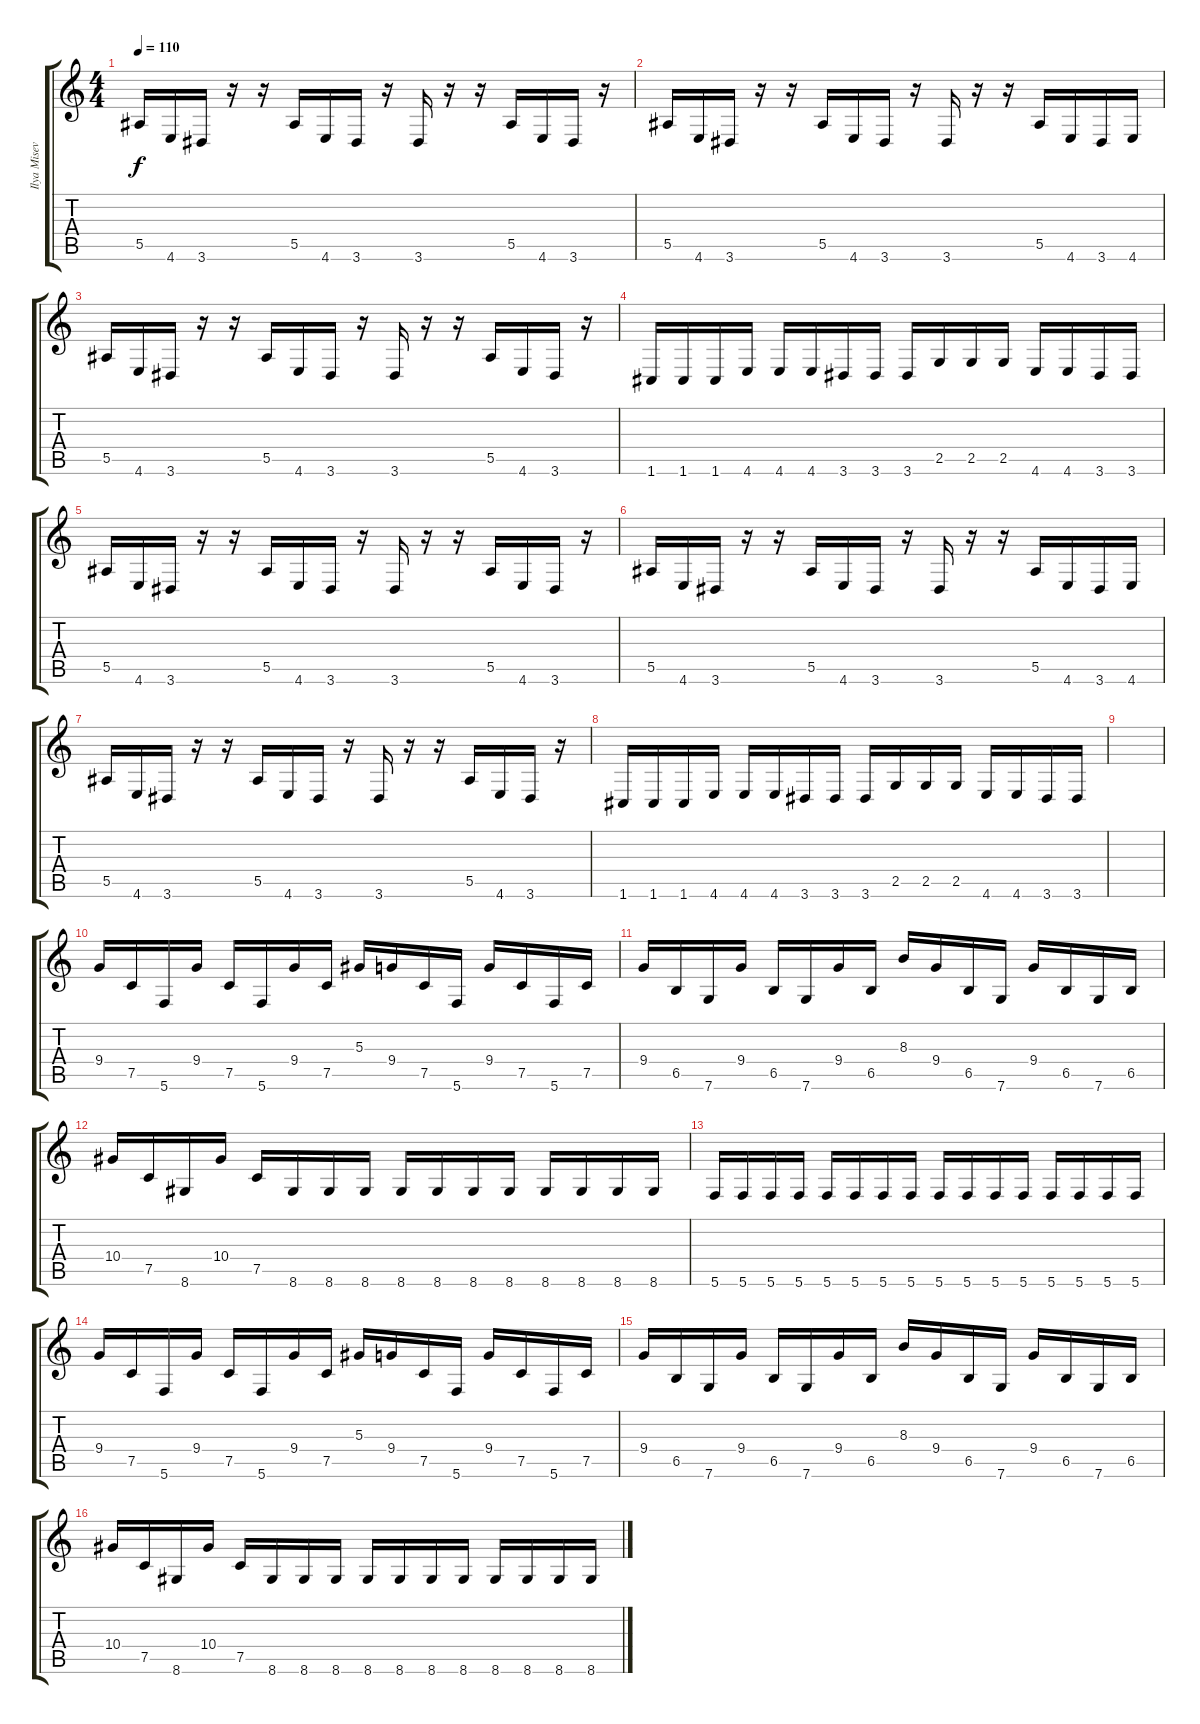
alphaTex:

\track ("Ilya Misevich" "Ilya Misev") {instrument electricbassfinger}
\staff {score tabs}
\tuning (C4 G3 Eb3 Bb2 F2 C2) {hide}
\ts (4 4)
\tempo 110
\clef g2
\ks c
5.5.16{dy f} 4.6.16 3.6.16 r.16 r.16 5.5.16 4.6.16 3.6.16 r.16 3.6.16 r.16 r.16 5.5.16 4.6.16 3.6.16 r.16 |
5.5.16 4.6.16 3.6.16 r.16 r.16 5.5.16 4.6.16 3.6.16 r.16 3.6.16 r.16 r.16 5.5.16 4.6.16 3.6.16 4.6.16 |
5.5.16 4.6.16 3.6.16 r.16 r.16 5.5.16 4.6.16 3.6.16 r.16 3.6.16 r.16 r.16 5.5.16 4.6.16 3.6.16 r.16 |
1.6.16 1.6.16 1.6.16 4.6.16 4.6.16 4.6.16 3.6.16 3.6.16 3.6.16 2.5.16 2.5.16 2.5.16 4.6.16 4.6.16 3.6.16 3.6.16 |
5.5.16 4.6.16 3.6.16 r.16 r.16 5.5.16 4.6.16 3.6.16 r.16 3.6.16 r.16 r.16 5.5.16 4.6.16 3.6.16 r.16 |
5.5.16 4.6.16 3.6.16 r.16 r.16 5.5.16 4.6.16 3.6.16 r.16 3.6.16 r.16 r.16 5.5.16 4.6.16 3.6.16 4.6.16 |
5.5.16 4.6.16 3.6.16 r.16 r.16 5.5.16 4.6.16 3.6.16 r.16 3.6.16 r.16 r.16 5.5.16 4.6.16 3.6.16 r.16 |
1.6.16 1.6.16 1.6.16 4.6.16 4.6.16 4.6.16 3.6.16 3.6.16 3.6.16 2.5.16 2.5.16 2.5.16 4.6.16 4.6.16 3.6.16 3.6.16 |
|
9.4.16 7.5.16 5.6.16 9.4.16 7.5.16 5.6.16 9.4.16 7.5.16 5.3.16 9.4.16 7.5.16 5.6.16 9.4.16 7.5.16 5.6.16 7.5.16 |
9.4.16 6.5.16 7.6.16 9.4.16 6.5.16 7.6.16 9.4.16 6.5.16 8.3.16 9.4.16 6.5.16 7.6.16 9.4.16 6.5.16 7.6.16 6.5.16 |
10.4.16 7.5.16 8.6.16 10.4.16 7.5.16 8.6.16 8.6.16 8.6.16 8.6.16 8.6.16 8.6.16 8.6.16 8.6.16 8.6.16 8.6.16 8.6.16 |
5.6.16 5.6.16 5.6.16 5.6.16 5.6.16 5.6.16 5.6.16 5.6.16 5.6.16 5.6.16 5.6.16 5.6.16 5.6.16 5.6.16 5.6.16 5.6.16 |
9.4.16 7.5.16 5.6.16 9.4.16 7.5.16 5.6.16 9.4.16 7.5.16 5.3.16 9.4.16 7.5.16 5.6.16 9.4.16 7.5.16 5.6.16 7.5.16 |
9.4.16 6.5.16 7.6.16 9.4.16 6.5.16 7.6.16 9.4.16 6.5.16 8.3.16 9.4.16 6.5.16 7.6.16 9.4.16 6.5.16 7.6.16 6.5.16 |
10.4.16 7.5.16 8.6.16 10.4.16 7.5.16 8.6.16 8.6.16 8.6.16 8.6.16 8.6.16 8.6.16 8.6.16 8.6.16 8.6.16 8.6.16 8.6.16
